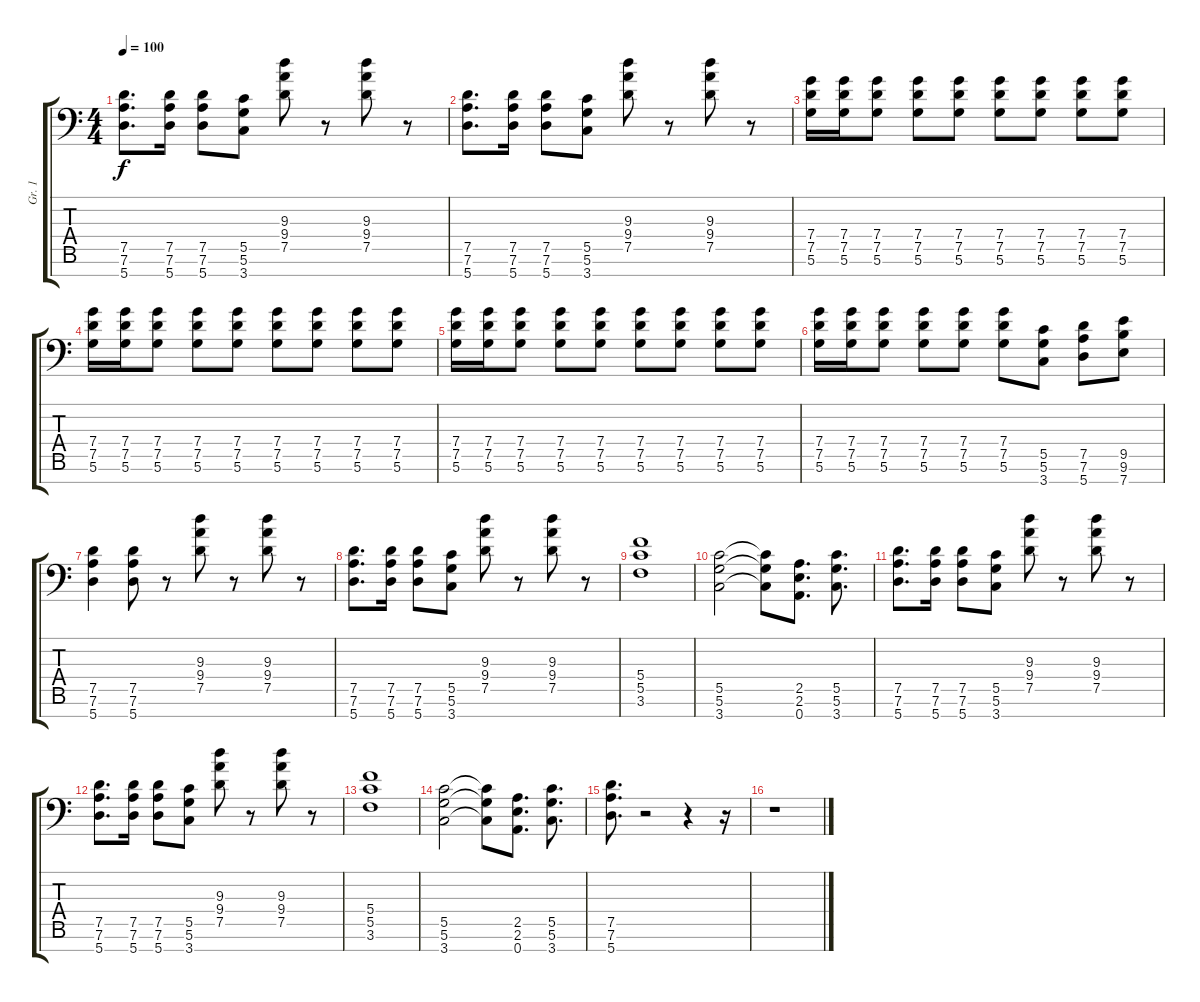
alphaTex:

\track ("Gr. 1" "Gr. 1") {instrument electricguitarmuted}
\staff {score tabs}
\tuning (D4 A3 F3 C3 G2 D2 A1) {hide}
\ts (4 4)
\tempo 100
\clef f4
\ks c
(7.5 7.6 5.7).8{d dy f} (7.5 7.6 5.7).16 (7.5 7.6 5.7).8 (5.5 5.6 3.7).8 (9.3 9.4 7.5).8 r.8 (9.3 9.4 7.5).8 r.8 |
(7.5 7.6 5.7).8{d} (7.5 7.6 5.7).16 (7.5 7.6 5.7).8 (5.5 5.6 3.7).8 (9.3 9.4 7.5).8 r.8 (9.3 9.4 7.5).8 r.8 |
(7.4 7.5 5.6).16 (7.4 7.5 5.6).16 (7.4 7.5 5.6).8 (7.4 7.5 5.6).8 (7.4 7.5 5.6).8 (7.4 7.5 5.6).8 (7.4 7.5 5.6).8 (7.4 7.5 5.6).8 (7.4 7.5 5.6).8 |
(7.4 7.5 5.6).16 (7.4 7.5 5.6).16 (7.4 7.5 5.6).8 (7.4 7.5 5.6).8 (7.4 7.5 5.6).8 (7.4 7.5 5.6).8 (7.4 7.5 5.6).8 (7.4 7.5 5.6).8 (7.4 7.5 5.6).8 |
(7.4 7.5 5.6).16 (7.4 7.5 5.6).16 (7.4 7.5 5.6).8 (7.4 7.5 5.6).8 (7.4 7.5 5.6).8 (7.4 7.5 5.6).8 (7.4 7.5 5.6).8 (7.4 7.5 5.6).8 (7.4 7.5 5.6).8 |
(7.4 7.5 5.6).16 (7.4 7.5 5.6).16 (7.4 7.5 5.6).8 (7.4 7.5 5.6).8 (7.4 7.5 5.6).8 (7.4 7.5 5.6).8 (5.5 5.6 3.7).8 (7.5 7.6 5.7).8 (9.5 9.6 7.7).8 |
(7.5 7.6 5.7).4 (7.5 7.6 5.7).8 r.8 (9.3 9.4 7.5).8 r.8 (9.3 9.4 7.5).8 r.8 |
(7.5 7.6 5.7).8{d} (7.5 7.6 5.7).16 (7.5 7.6 5.7).8 (5.5 5.6 3.7).8 (9.3 9.4 7.5).8 r.8 (9.3 9.4 7.5).8 r.8 |
(5.4 5.5 3.6).1 |
(5.5 5.6 3.7).2 (5.5{t} 5.6{t} 3.7{t}).8 (2.5 2.6 0.7).8{d} (5.5 5.6 3.7).8{d} |
(7.5 7.6 5.7).8{d} (7.5 7.6 5.7).16 (7.5 7.6 5.7).8 (5.5 5.6 3.7).8 (9.3 9.4 7.5).8 r.8 (9.3 9.4 7.5).8 r.8 |
(7.5 7.6 5.7).8{d} (7.5 7.6 5.7).16 (7.5 7.6 5.7).8 (5.5 5.6 3.7).8 (9.3 9.4 7.5).8 r.8 (9.3 9.4 7.5).8 r.8 |
(5.4 5.5 3.6).1 |
(5.5 5.6 3.7).2 (5.5{t} 5.6{t} 3.7{t}).8 (2.5 2.6 0.7).8{d} (5.5 5.6 3.7).8{d} |
(7.5 7.6 5.7).8{d} r.2 r.4 r.16 |
r.1
